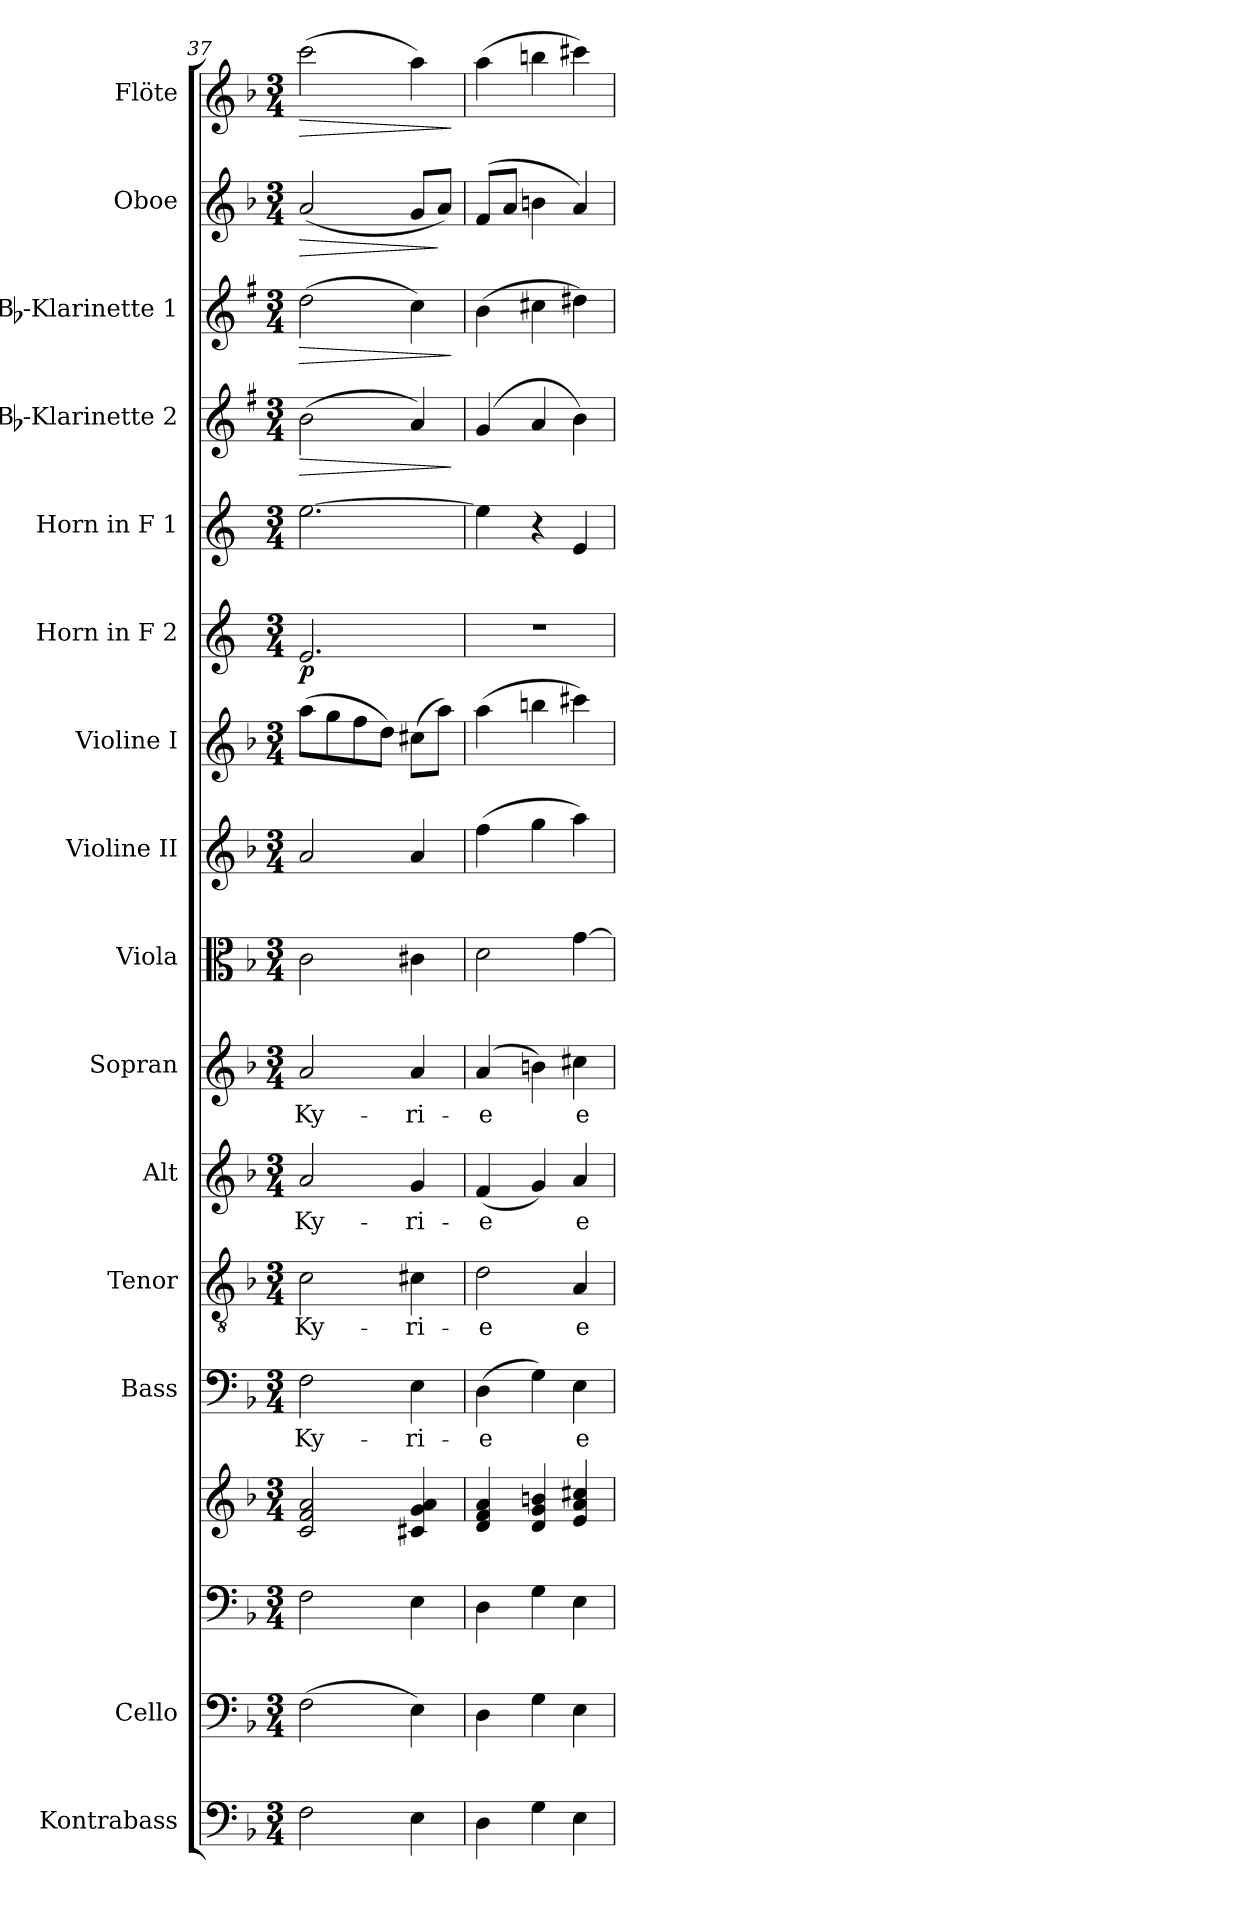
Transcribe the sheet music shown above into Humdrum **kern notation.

**kern	**kern	**kern	**kern	**kern	**text	**kern	**text	**kern	**text	**kern	**text	**kern	**kern	**kern	**kern	**dynam	**kern	**kern	**dynam	**kern	**dynam	**kern	**dynam	**kern	**dynam
*part16	*part15	*part14	*part14	*part13	*part13	*part12	*part12	*part11	*part11	*part10	*part10	*part9	*part8	*part7	*part6	*part6	*part5	*part4	*part4	*part3	*part3	*part2	*part2	*part1	*part1
*staff17	*staff16	*staff15	*staff14	*staff13	*staff13	*staff12	*staff12	*staff11	*staff11	*staff10	*staff10	*staff9	*staff8	*staff7	*staff6	*staff6	*staff5	*staff4	*staff4	*staff3	*staff3	*staff2	*staff2	*staff1	*staff1
*I"Kontrabass	*I"Cello	*	*	*I"Bass	*	*I"Tenor	*	*I"Alt	*	*I"Sopran	*	*I"Viola	*I"Violine II	*I"Violine I	*I"Horn in F 2	*	*I"Horn in F 1	*I"Bb-Klarinette 2	*	*I"Bb-Klarinette 1	*	*I"Oboe	*	*I"Flöte	*
*I'Kb.	*	*	*	*I'B.	*	*I'T.	*	*I'A.	*	*I'S.	*	*I'Vla.	*I'Vl. II	*I'Vl. I	*	*	*	*I'Bb Kl. 2	*	*I'Bb Kl. 1	*	*I'Ob.	*	*I'Fl.	*
*clefF4	*clefF4	*clefF4	*clefG2	*clefF4	*	*clefGv2	*	*clefG2	*	*clefG2	*	*clefC3	*clefG2	*clefG2	*clefG2	*	*clefG2	*clefG2	*	*clefG2	*	*clefG2	*	*clefG2	*
*ITrd7c12	*	*	*	*	*	*	*	*	*	*	*	*	*	*	*ITrd4c7	*	*ITrd4c7	*ITrd1c2	*	*ITrd1c2	*	*	*	*	*
*k[b-]	*k[b-]	*k[b-]	*k[b-]	*k[b-]	*	*k[b-]	*	*k[b-]	*	*k[b-]	*	*k[b-]	*k[b-]	*k[b-]	*k[b-]	*	*k[b-]	*k[b-]	*	*k[b-]	*	*k[b-]	*	*k[b-]	*
*F:	*F:	*F:	*F:	*F:	*	*F:	*	*F:	*	*F:	*	*F:	*F:	*F:	*F:	*	*F:	*F:	*	*F:	*	*F:	*	*F:	*
*M3/4	*M3/4	*M3/4	*M3/4	*M3/4	*	*M3/4	*	*M3/4	*	*M3/4	*	*M3/4	*M3/4	*M3/4	*M3/4	*	*M3/4	*M3/4	*	*M3/4	*	*M3/4	*	*M3/4	*
=37	=37	=37	=37	=37	=37	=37	=37	=37	=37	=37	=37	=37	=37	=37	=37	=37	=37	=37	=37	=37	=37	=37	=37	=37	=37
!	!	!	!	!	!LO:LY:b	!	!LO:LY:b	!	!LO:LY:b	!	!LO:LY:b	!	!	!	!	!LO:DY:b	!	!	!LO:HP:b	!	!LO:HP:b	!	!LO:HP:b	!	!LO:HP:b
2FF\	(>2F\	2F\	2c/ 2f/ 2a/	2F\	Ky-	2c\	Ky-	2a/	Ky-	2a/	Ky-	2c\	2a/	(>8aa\L	2.A/	p	[2.a\	(>2a\	>	(>2cc\	>	(<2a/	>	(>2ccc\	>
.	.	.	.	.	.	.	.	.	.	.	.	.	.	8gg\	.	.	.	.	.	.	.	.	.	.	.
.	.	.	.	.	.	.	.	.	.	.	.	.	.	8ff\	.	.	.	.	.	.	.	.	.	.	.
.	.	.	.	.	.	.	.	.	.	.	.	.	.	8dd\J)	.	.	.	.	.	.	.	.	.	.	.
!	!	!	!	!	!LO:LY:b	!	!LO:LY:b	!	!LO:LY:b	!	!LO:LY:b	!	!	!	!	!	!	!	!	!	!	!	!	!	!
4EE\	4E\)	4E\	4c#X/ 4g/ 4a/	4E\	-ri-	4c#X\	-ri-	4g/	-ri-	4a/	-ri-	4c#X\	4a/	(>8cc#X\L	.	.	.	4g/)	.	4b-\)	.	8g/L	.	4aa\)	.
.	.	.	.	.	.	.	.	.	.	.	.	.	.	8aa\J)	.	.	.	.	.	.	.	8a/J)	]	.	.
.	.	.	.	.	.	.	.	.	.	.	.	.	.	.	.	.	.	.	]	.	]	.	.	.	]
=38	=38	=38	=38	=38	=38	=38	=38	=38	=38	=38	=38	=38	=38	=38	=38	=38	=38	=38	=38	=38	=38	=38	=38	=38	=38
!	!	!	!	!	!LO:LY:b	!	!LO:LY:b	!	!LO:LY:b	!	!LO:LY:b	!	!	!	!	!	!	!	!	!	!	!	!	!	!
4DD\	4D\	4D\	4d/ 4f/ 4a/	(>4D\	-e	2d\	-e	(<4f/	-e	(4a/	-e	2d\	(>4ff\	(>4aa\	2.r	.	4a\]	(4f/	.	(>4a\	.	(>8f/L	.	(>4aa\	.
.	.	.	.	.	.	.	.	.	.	.	.	.	.	.	.	.	.	.	.	.	.	8a/J	.	.	.
4GG\	4G\	4G\	4d/ 4g/ 4bn/	4G\)	.	.	.	4g/)	.	4bn\)	.	.	4gg\	4bbn\	.	.	4r	4g/	.	4bn\	.	4bn\	.	4bbn\	.
!	!	!	!	!	!LO:LY:b	!	!LO:LY:b	!	!LO:LY:b	!	!LO:LY:b	!	!	!	!	!	!	!	!	!	!	!	!	!	!
4EE\	4E\	4E\	4e/ 4a/ 4cc#X/	4E\	e-	4A/	e-	4a/	e-	4cc#X\	e-	[4g\	4aa\)	4ccc#X\)	.	.	4A/	4a\)	.	4cc#X\)	.	4a/)	.	4ccc#X\)	.
=	=	=	=	=	=	=	=	=	=	=	=	=	=	=	=	=	=	=	=	=	=	=	=	=	=
*-	*-	*-	*-	*-	*-	*-	*-	*-	*-	*-	*-	*-	*-	*-	*-	*-	*-	*-	*-	*-	*-	*-	*-	*-	*-
